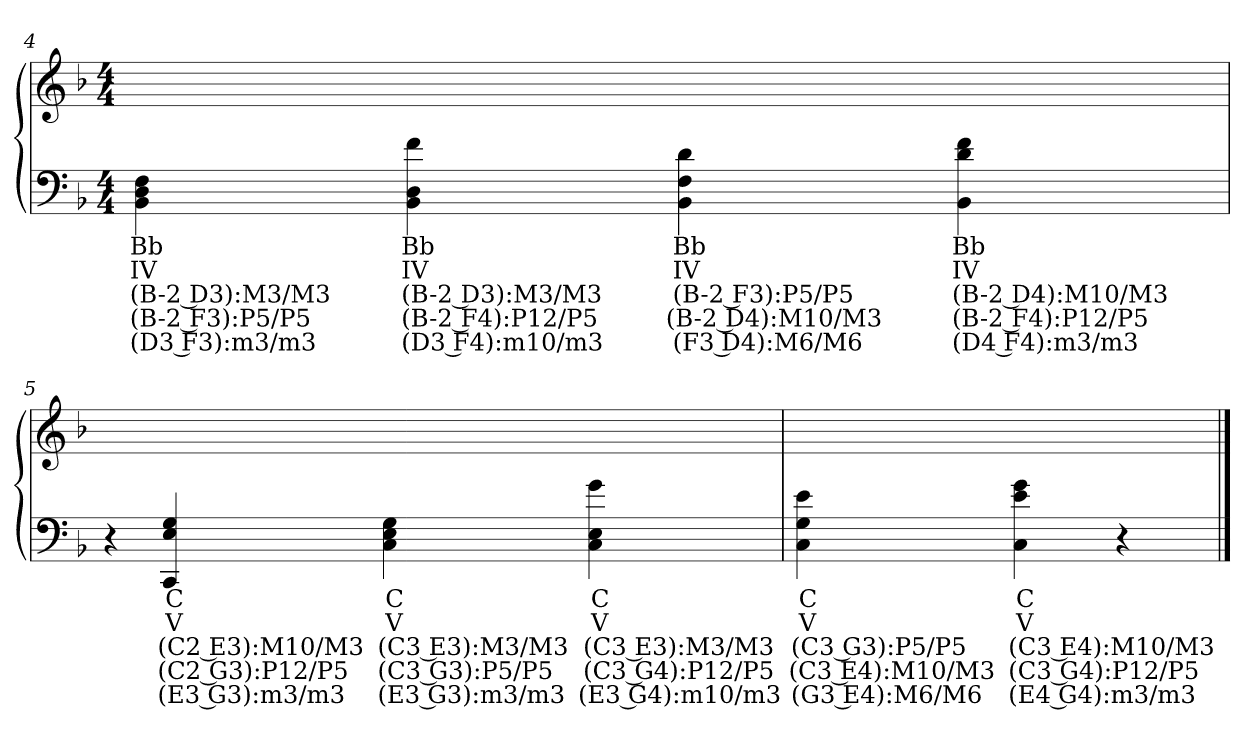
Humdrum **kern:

**kern	**text	**text	**text	**text	**text	**kern
*part2	*part2	*part2	*part2	*part2	*part2	*part1
*staff2	*staff2	*staff2	*staff2	*staff2	*staff2	*staff1
*clefF4	*	*	*	*	*	*clefG2
*k[b-]	*	*	*	*	*	*k[b-]
*F:	*	*	*	*	*	*F:
*M4/4	*	*	*	*	*	*M4/4
=4	=4	=4	=4	=4	=4	=4
4BB- 4D 4F	Bb	IV	(B-2 D3):M3/M3	(B-2 F3):P5/P5	(D3 F3):m3/m3	1ryy
4BB- 4D 4f	Bb	IV	(B-2 D3):M3/M3	(B-2 F4):P12/P5	(D3 F4):m10/m3	.
4BB- 4F 4d	Bb	IV	(B-2 F3):P5/P5	(B-2 D4):M10/M3	(F3 D4):M6/M6	.
4BB- 4d 4f	Bb	IV	(B-2 D4):M10/M3	(B-2 F4):P12/P5	(D4 F4):m3/m3	.
=5	=5	=5	=5	=5	=5	=5
4r	.	.	.	.	.	1ryy
4CC 4E 4G	C	V	(C2 E3):M10/M3	(C2 G3):P12/P5	(E3 G3):m3/m3	.
4C 4E 4G	C	V	(C3 E3):M3/M3	(C3 G3):P5/P5	(E3 G3):m3/m3	.
4C 4E 4g	C	V	(C3 E3):M3/M3	(C3 G4):P12/P5	(E3 G4):m10/m3	.
=6	=6	=6	=6	=6	=6	=6
4C 4G 4e	C	V	(C3 G3):P5/P5	(C3 E4):M10/M3	(G3 E4):M6/M6	2.ryy
4C 4e 4g	C	V	(C3 E4):M10/M3	(C3 G4):P12/P5	(E4 G4):m3/m3	.
4r	.	.	.	.	.	.
==	==	==	==	==	==	==
*-	*-	*-	*-	*-	*-	*-
